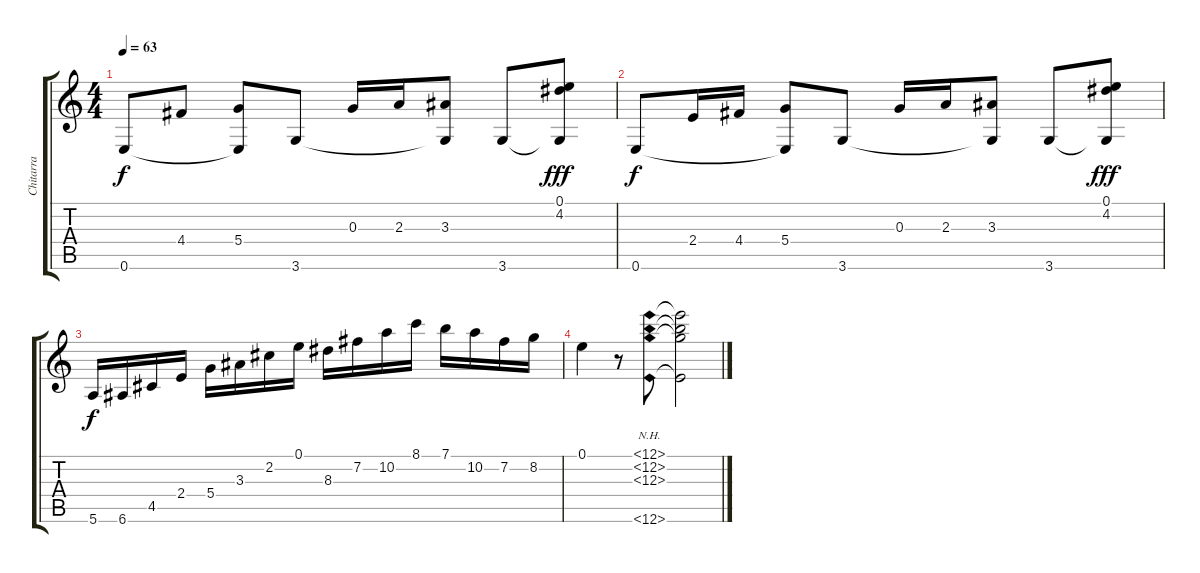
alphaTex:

\track ("Chitarra" "Chitarra") {instrument acousticguitarnylon}
\staff {score tabs}
\tuning (E4 B3 G3 D3 A2 E2) {hide}
\ts (4 4)
\tempo 63
\clef g2
\ks c
0.6.8{dy f} 4.4.8 (5.4 0.6{t}).8 3.6.8 0.3.16 2.3.16 (3.3 3.6{t}).8 3.6.8 (0.1 4.2 3.6{t}).8{dy fff} |
0.6.8{dy f} 2.4.16 4.4.16 (5.4 0.6{t}).8 3.6.8 0.3.16 2.3.16 (3.3 3.6{t}).8 3.6.8 (0.1 4.2 3.6{t}).8{dy fff} |
5.6.16{dy f} 6.6.16 4.5.16 2.4.16 5.4.16 3.3.16 2.2.16 0.1.16 8.3.16 7.2.16 10.2.16 8.1.16 7.1.16 10.2.16 7.2.16 8.2.16 |
0.1.4 r.8 (12.1{nh} 12.2{nh} 12.3{nh} 12.6{nh}).8 (12.1{t} 12.2{t} 12.3{t} 12.6{t}).2
